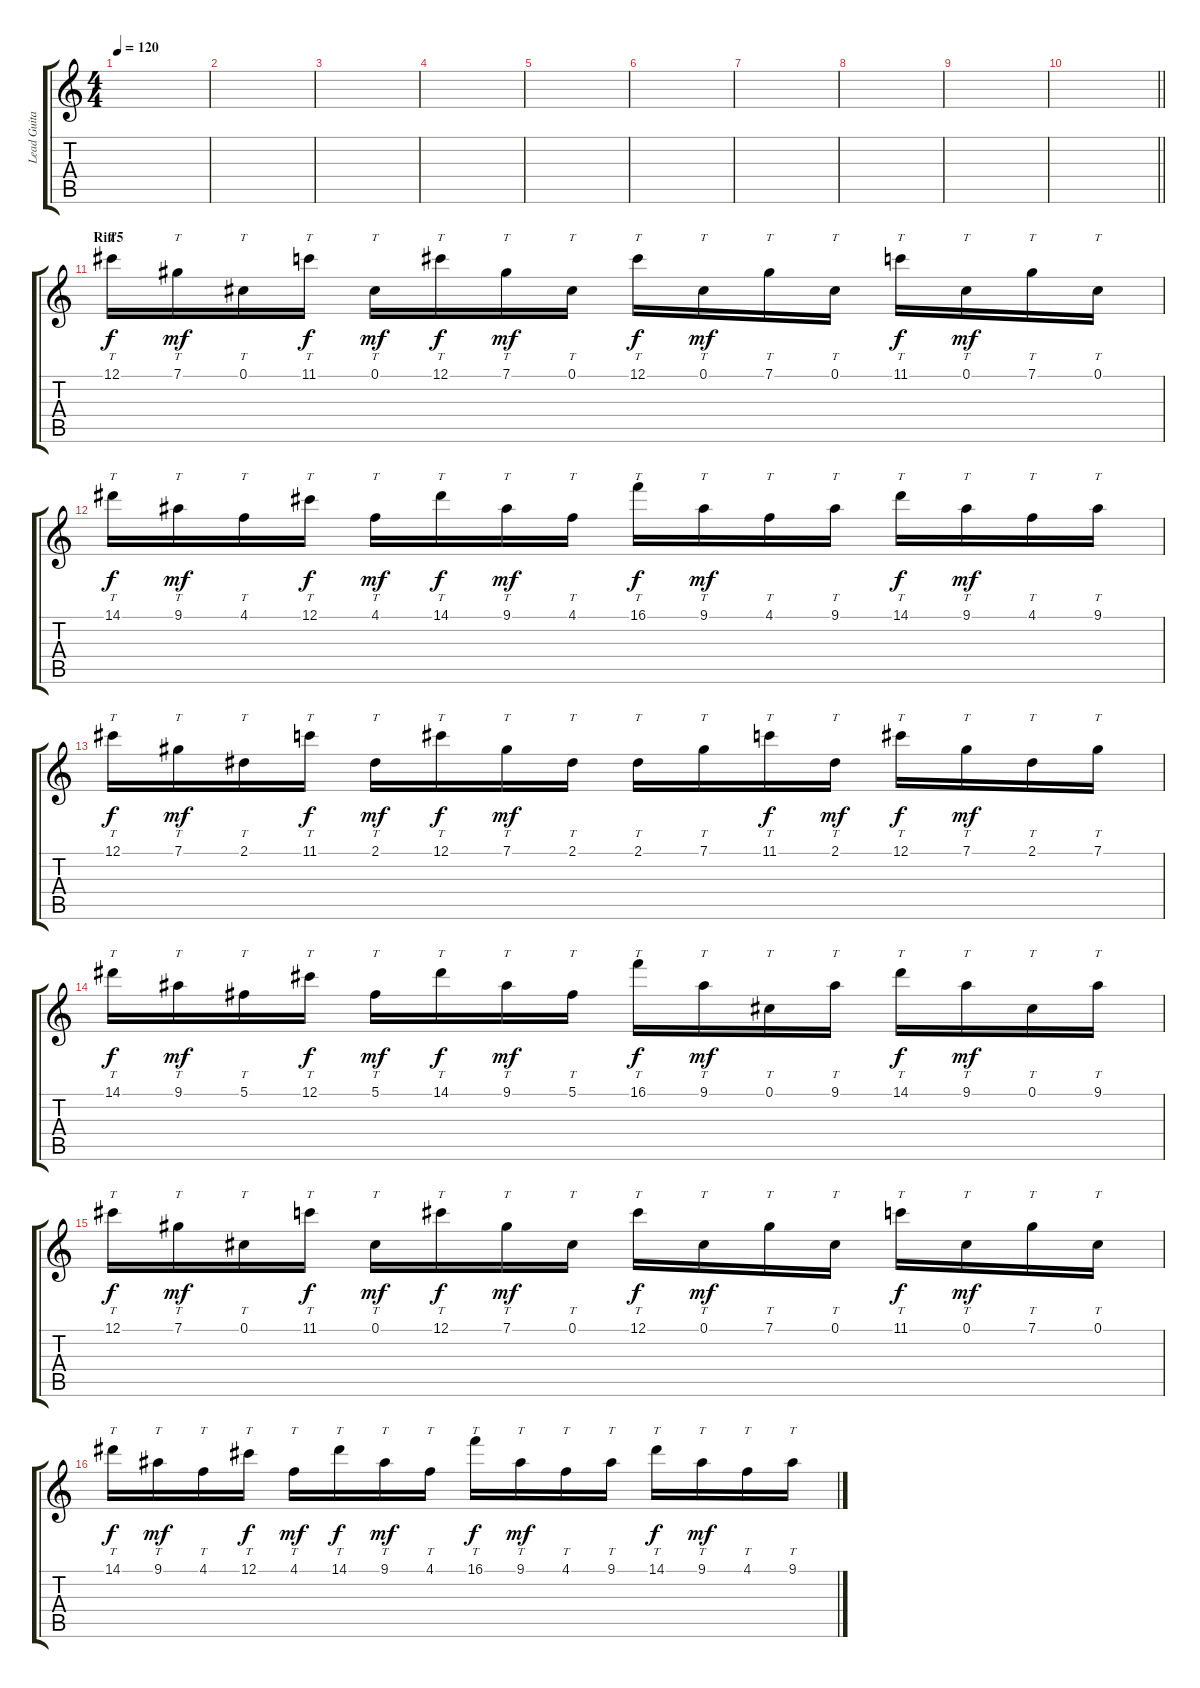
\track ("Lead Guitar 2" "Lead Guita") {instrument overdrivenguitar}
\staff {score tabs}
\tuning (Db4 Ab3 E3 B2 Gb2 Db2) {hide}
\ts (4 4)
\tempo 120
\clef g2
\ks c
|
|
|
|
|
|
|
|
|
\barLineRight lightlight
|
\section ("" "Riff5")
12.1.16{tt dy f} 7.1.16{tt dy mf} 0.1.16{tt} 11.1.16{tt dy f} 0.1.16{tt dy mf} 12.1.16{tt dy f} 7.1.16{tt dy mf} 0.1.16{tt} 12.1.16{tt dy f} 0.1.16{tt dy mf} 7.1.16{tt} 0.1.16{tt} 11.1.16{tt dy f} 0.1.16{tt dy mf} 7.1.16{tt} 0.1.16{tt} |
14.1.16{tt dy f} 9.1.16{tt dy mf} 4.1.16{tt} 12.1.16{tt dy f} 4.1.16{tt dy mf} 14.1.16{tt dy f} 9.1.16{tt dy mf} 4.1.16{tt} 16.1.16{tt dy f} 9.1.16{tt dy mf} 4.1.16{tt} 9.1.16{tt} 14.1.16{tt dy f} 9.1.16{tt dy mf} 4.1.16{tt} 9.1.16{tt} |
12.1.16{tt dy f} 7.1.16{tt dy mf} 2.1.16{tt} 11.1.16{tt dy f} 2.1.16{tt dy mf} 12.1.16{tt dy f} 7.1.16{tt dy mf} 2.1.16{tt} 2.1.16{tt} 7.1.16{tt} 11.1.16{tt dy f} 2.1.16{tt dy mf} 12.1.16{tt dy f} 7.1.16{tt dy mf} 2.1.16{tt} 7.1.16{tt} |
14.1.16{tt dy f} 9.1.16{tt dy mf} 5.1.16{tt} 12.1.16{tt dy f} 5.1.16{tt dy mf} 14.1.16{tt dy f} 9.1.16{tt dy mf} 5.1.16{tt} 16.1.16{tt dy f} 9.1.16{tt dy mf} 0.1.16{tt} 9.1.16{tt} 14.1.16{tt dy f} 9.1.16{tt dy mf} 0.1.16{tt} 9.1.16{tt} |
12.1.16{tt dy f} 7.1.16{tt dy mf} 0.1.16{tt} 11.1.16{tt dy f} 0.1.16{tt dy mf} 12.1.16{tt dy f} 7.1.16{tt dy mf} 0.1.16{tt} 12.1.16{tt dy f} 0.1.16{tt dy mf} 7.1.16{tt} 0.1.16{tt} 11.1.16{tt dy f} 0.1.16{tt dy mf} 7.1.16{tt} 0.1.16{tt} |
14.1.16{tt dy f} 9.1.16{tt dy mf} 4.1.16{tt} 12.1.16{tt dy f} 4.1.16{tt dy mf} 14.1.16{tt dy f} 9.1.16{tt dy mf} 4.1.16{tt} 16.1.16{tt dy f} 9.1.16{tt dy mf} 4.1.16{tt} 9.1.16{tt} 14.1.16{tt dy f} 9.1.16{tt dy mf} 4.1.16{tt} 9.1.16{tt}
